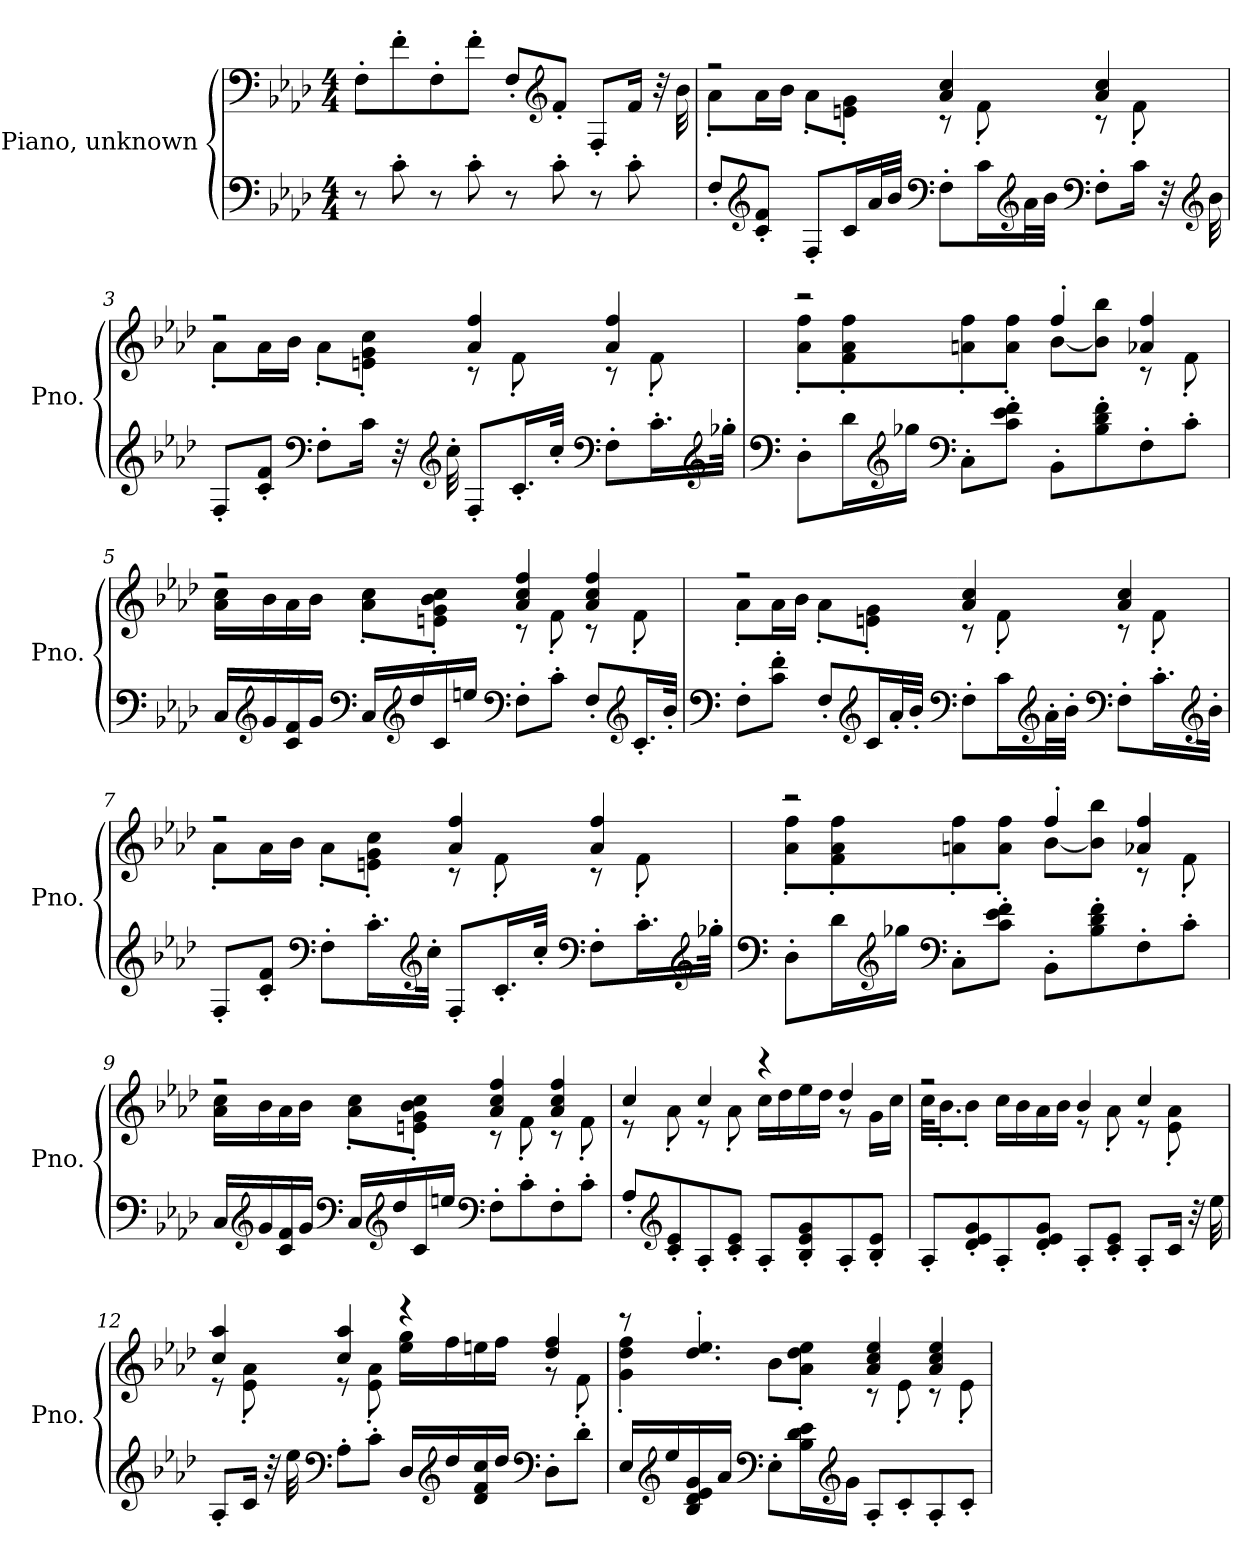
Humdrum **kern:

**kern	**kern
*part1	*part1
*staff2	*staff1
*I"Piano, unknown	*
*I'Pno.	*
*clefF4	*clefF4
*k[b-e-a-d-]	*k[b-e-a-d-]
*M4/4	*M4/4
*MM120	*MM120
=1	=1
8r	8F'\L
8c'\	8f'\
8r	8F'\
8c'\	8f'\J
8r	8F'/L
*	*clefG2
8c'\	8f'/J
8r	8F'/L
8c'\	16f/Jk
.	32r
.	32b-\
=2	=2
*	*^
8F'/L	2r	8a-'\L
*clefG2	*	*
8c/' 8f/'J	.	16a-\L
.	.	16b-\JJ
8F'/L	.	8a-'\L
16c/L	.	8en\' 8g\'J
32a-/L	.	.
32b-/JJJ	.	.
*clefF4	*	*
8F'\L	4a-/ 4cc/	8r
16c\L	.	8f'\
*clefG2	*	*
32a-\L	.	.
32b-\JJJ	.	.
*clefF4	*	*
8F'\L	4a-/ 4cc/	8r
16c\Jk	.	8f'\
32r	.	.
*clefG2	*	*
32b-\	.	.
!!LO:LB:g=z	!!
=3	=3	=3
8F'/L	2r	8a-'\L
8c/' 8f/'J	.	16a-\L
.	.	16b-\JJ
*clefF4	*	*
8F'\L	.	8a-'\L
16c\Jk	.	8en\' 8g\' 8cc\'J
32r	.	.
*clefG2	*	*
32cc'\	.	.
8F'/L	4a-/ 4ff/	8r
16.c'/L	.	8f'\
32cc'/JJk	.	.
*clefF4	*	*
8F'\L	4a-/ 4ff/	8r
16.c'\L	.	8f'\
*clefG2	*	*
32gg-X'\JJk	.	.
=4	=4	=4
*clefF4	*	*
8D-'\L	2r	8a-\' 8ff\'L
16d-\L	.	8f\' 8a-\' 8ff\'
*clefG2	*	*
16gg-X\JJ	.	.
*clefF4	*	*
8C'\L	.	8an\' 8ff\'
8c\' 8e-\' 8f\'J	.	8a\' 8ff\'J
8BB-'\L	4ff'/	[8b-\L
8B-\' 8d-\' 8f\'	.	8b-\] 8bb-\J
8F'\	4a-X/ 4ff/	8r
8c'\J	.	8f'\
!!LO:LB:g=z	!!
=5	=5	=5
16C/LL	2r	16a-\ 16cc\LL
*clefG2	*	*
16g/	.	16b-\
16c/ 16f/	.	16a-\
16g/JJ	.	16b-\JJ
*clefF4	*	*
16C/LL	.	8a-\' 8cc\'L
*clefG2	*	*
16dd-/	.	.
16c/	.	8en\' 8g\' 8b-\' 8cc\'J
16een/JJ	.	.
*clefF4	*	*
8F'\L	4a-/ 4cc/ 4ff/	8r
8c'\J	.	8f'\
8F'/L	4a-/ 4cc/ 4ff/	8r
*clefG2	*	*
16.c'/L	.	8f'\
32b-'/JJk	.	.
!!LO:LB:g=z	!!
=6	=6	=6
*clefF4	*	*
8F'\L	2r	8a-'\L
8c\' 8f\'J	.	16a-\L
.	.	16b-\JJ
8F'/L	.	8a-'\L
*clefG2	*	*
16c/L	.	8en\' 8g\'J
32a-'/L	.	.
32b-'/JJJ	.	.
*clefF4	*	*
8F'\L	4a-/ 4cc/	8r
16c\L	.	8f'\
*clefG2	*	*
32a-'\L	.	.
32b-'\JJJ	.	.
*clefF4	*	*
8F'\L	4a-/ 4cc/	8r
16.c'\L	.	8f'\
*clefG2	*	*
32b-'\JJk	.	.
=7	=7	=7
8F'/L	2r	8a-'\L
8c/' 8f/'J	.	16a-\L
.	.	16b-\JJ
*clefF4	*	*
8F'\L	.	8a-'\L
16.c'\L	.	8en\' 8g\' 8cc\'J
*clefG2	*	*
32cc'\JJk	.	.
8F'/L	4a-/ 4ff/	8r
16.c'/L	.	8f'\
32cc'/JJk	.	.
*clefF4	*	*
8F'\L	4a-/ 4ff/	8r
16.c'\L	.	8f'\
*clefG2	*	*
32gg-X'\JJk	.	.
!!LO:LB:g=z	!!
=8	=8	=8
*clefF4	*	*
8D-'\L	2r	8a-\' 8ff\'L
16d-\L	.	8f\' 8a-\' 8ff\'
*clefG2	*	*
16gg-X\JJ	.	.
*clefF4	*	*
8C'\L	.	8an\' 8ff\'
8c\' 8e-\' 8f\'J	.	8a\' 8ff\'J
8BB-'\L	4ff'/	[8b-\L
8B-\' 8d-\' 8f\'	.	8b-\] 8bb-\J
8F'\	4a-X/ 4ff/	8r
8c'\J	.	8f'\
=9	=9	=9
16C/LL	2r	16a-\ 16cc\LL
*clefG2	*	*
16g/	.	16b-\
16c/ 16f/	.	16a-\
16g/JJ	.	16b-\JJ
*clefF4	*	*
16C/LL	.	8a-\' 8cc\'L
*clefG2	*	*
16dd-/	.	.
16c/	.	8en\' 8g\' 8b-\' 8cc\'J
16een/JJ	.	.
*clefF4	*	*
8F'\L	4a-/ 4cc/ 4ff/	8r
8c'\	.	8f'\
8F'\	4a-/ 4cc/ 4ff/	8r
8c'\J	.	8f'\
!!LO:LB:g=z	!!
=10	=10	=10
8A-'/L	4cc/	8r
*clefG2	*	*
8c/' 8e-/'	.	8a-'\
8A-'/	4cc/	8r
8c/' 8e-/'J	.	8a-'\
8A-'/L	4r	16cc\LL
.	.	16dd-\
8B-/' 8e-/' 8g/'	.	16ee-\
.	.	16dd-\JJ
8A-'/	4dd-/	8r
8B-/' 8e-/'J	.	16g\LL
.	.	16cc\JJ
=11	=11	=11
8A-'/L	2r	32cc\KLL
.	.	16.b-'\J
8d-/' 8e-/' 8g/'	.	8b-'\J
8A-'/	.	16cc\LL
.	.	16b-\
8d-/' 8e-/' 8g/'J	.	16a-\
.	.	16b-\JJ
8A-'/L	4b-/	8r
8c/' 8e-/'J	.	8a-'\
8A-'/L	4cc/	8r
16c/Jk	.	8e-\' 8a-\'
32r	.	.
32ee-\	.	.
!!LO:PB:g=z	!!
=12	=12	=12
8A-'/L	4cc/ 4aa-/	8r
16c/Jk	.	8e-\' 8a-\'
32r	.	.
32ee-\	.	.
*clefF4	*	*
8A-'\L	4cc/ 4aa-/	8r
8c'\J	.	8e-\' 8a-\'
16D-/LL	4r	16ee-\ 16gg\LL
*clefG2	*	*
16dd-/	.	16ff\
16d-/ 16f/ 16cc/	.	16een\
16dd-/JJ	.	16ff\JJ
*clefF4	*	*
8D-'\L	4dd-/ 4ff/	8r
8d-'\J	.	8f'\
=13	=13	=13
16E-/LL	8r	4g\' 4dd-\' 4ff\'
*clefG2	*	*
16ee-/	.	.
16B-/ 16d-/ 16e-/ 16g/	4.dd-/' 4.ee-/'	.
16a-/JJ	.	.
*clefF4	*	*
8E-'\L	.	8b-\L
16B-\ 16d-\ 16e-\L	.	8a-\' 8dd-\' 8ee-\'J
*clefG2	*	*
16g\JJ	.	.
8A-'/L	4a-/ 4cc/ 4ee-/	8r
8c'/	.	8e-'\
8A-'/	4a-/ 4cc/ 4ee-/	8r
8c'/J	.	8e-'\
*	*v	*v
=	=
*-	*-
